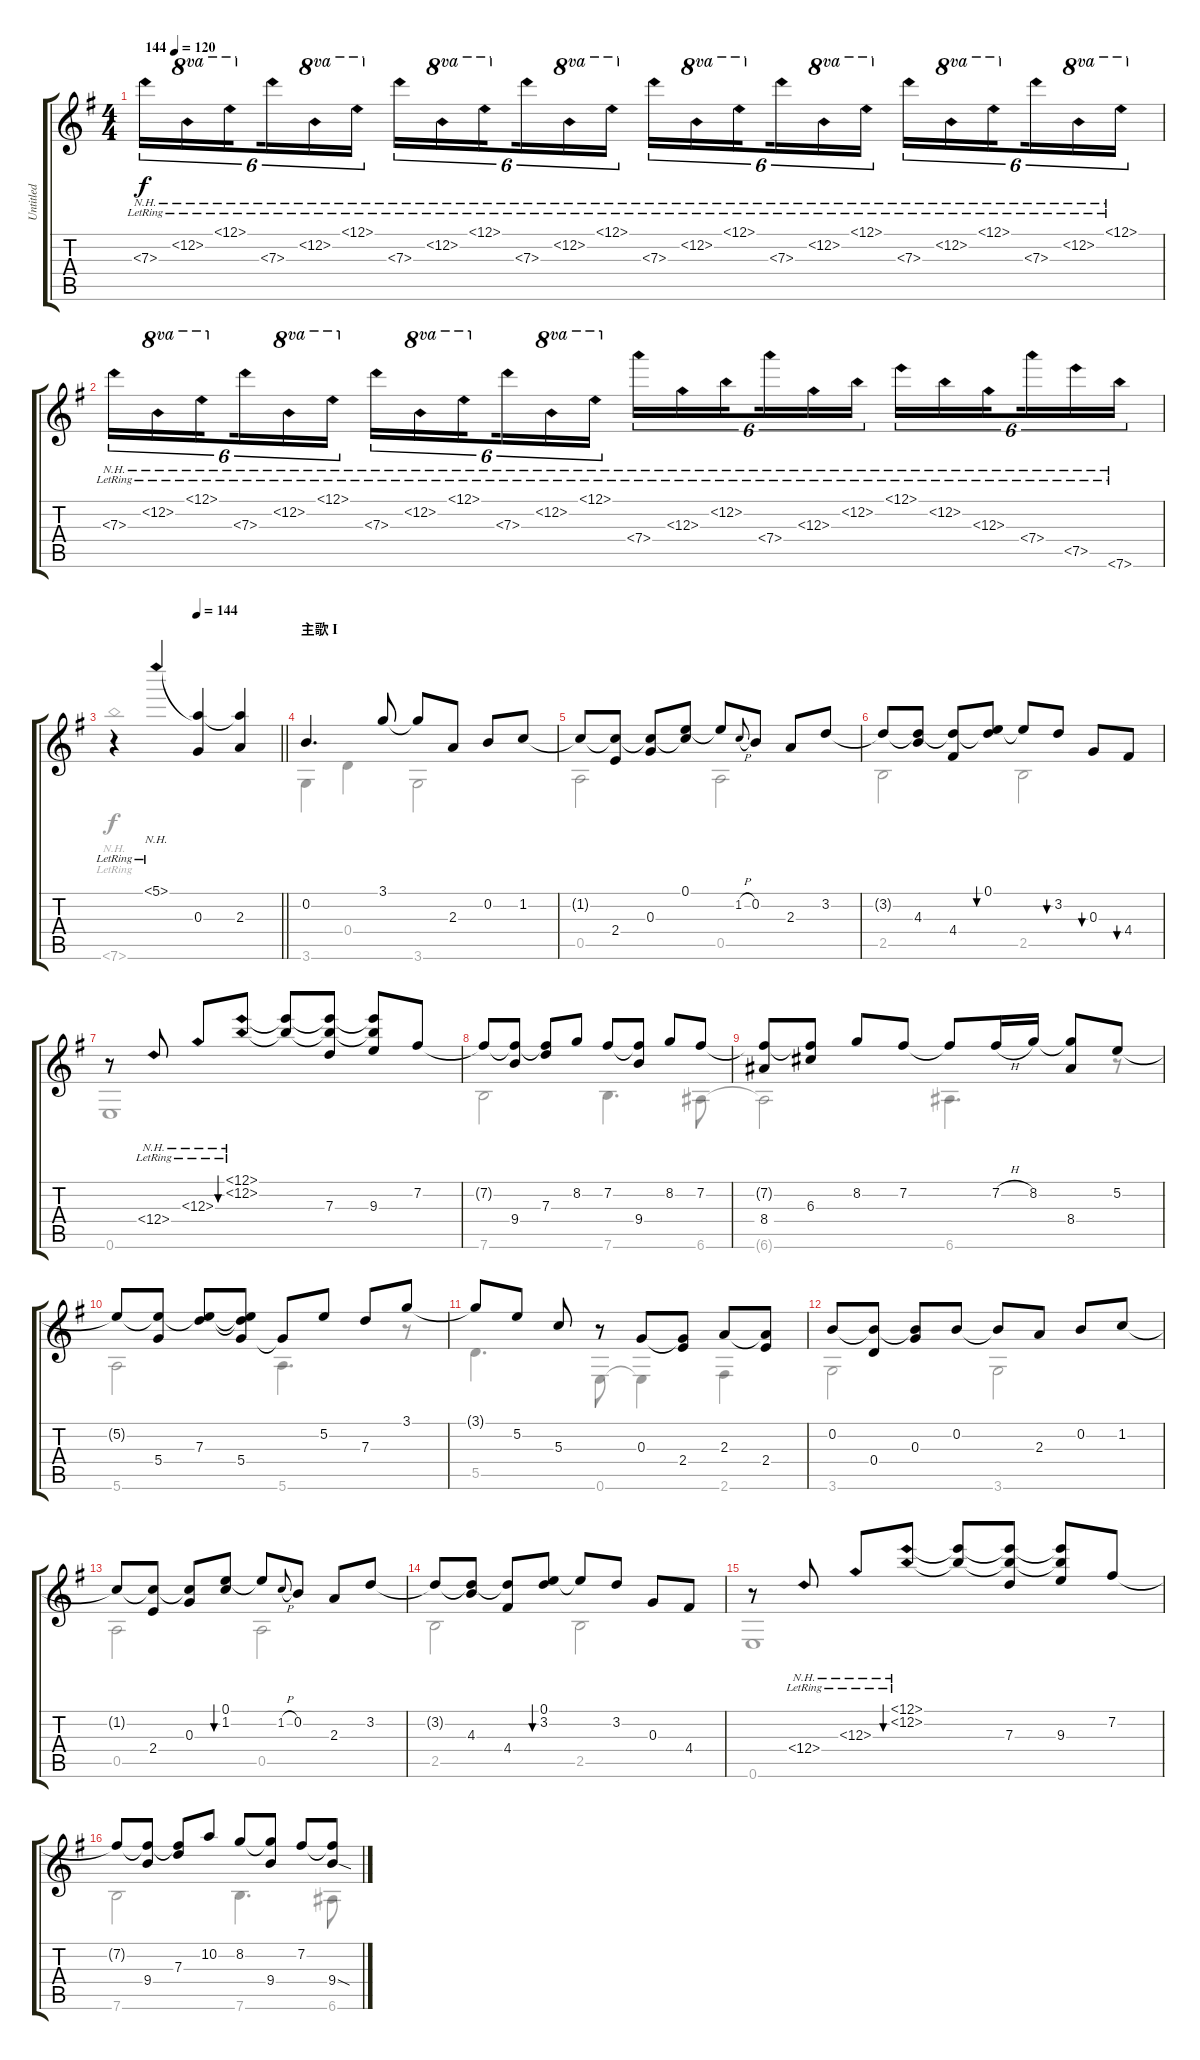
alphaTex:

\track ("Untitled" "Untitled") {instrument acousticguitarnylon}
\staff {score tabs}
\tuning (E4 B3 G3 D3 A2 E2) {hide}
\voice
\ts (4 4)
\tempo (120 "144")
\clef g2
\ks g
7.3{nh lr}.16{tu (6 4) dy f instrument acousticguitarnylon} 12.2{nh lr}.16{tu (6 4) ot 8va} 12.1{nh lr}.16{tu (6 4) ot 8va beam splitsecondary} 7.3{nh lr}.16{tu (6 4)} 12.2{nh lr}.16{tu (6 4) ot 8va} 12.1{nh lr}.16{tu (6 4) ot 8va} 7.3{nh lr}.16{tu (6 4)} 12.2{nh lr}.16{tu (6 4) ot 8va} 12.1{nh lr}.16{tu (6 4) ot 8va beam splitsecondary} 7.3{nh lr}.16{tu (6 4)} 12.2{nh lr}.16{tu (6 4) ot 8va} 12.1{nh lr}.16{tu (6 4) ot 8va} 7.3{nh lr}.16{tu (6 4)} 12.2{nh lr}.16{tu (6 4) ot 8va} 12.1{nh lr}.16{tu (6 4) ot 8va beam splitsecondary} 7.3{nh lr}.16{tu (6 4)} 12.2{nh lr}.16{tu (6 4) ot 8va} 12.1{nh lr}.16{tu (6 4) ot 8va} 7.3{nh lr}.16{tu (6 4)} 12.2{nh lr}.16{tu (6 4) ot 8va} 12.1{nh lr}.16{tu (6 4) ot 8va beam splitsecondary} 7.3{nh lr}.16{tu (6 4)} 12.2{nh lr}.16{tu (6 4) ot 8va} 12.1{nh lr}.16{tu (6 4) ot 8va} |
7.3{nh lr}.16{tu (6 4)} 12.2{nh lr}.16{tu (6 4) ot 8va} 12.1{nh lr}.16{tu (6 4) ot 8va beam splitsecondary} 7.3{nh lr}.16{tu (6 4)} 12.2{nh lr}.16{tu (6 4) ot 8va} 12.1{nh lr}.16{tu (6 4) ot 8va} 7.3{nh lr}.16{tu (6 4)} 12.2{nh lr}.16{tu (6 4) ot 8va} 12.1{nh lr}.16{tu (6 4) ot 8va beam splitsecondary} 7.3{nh lr}.16{tu (6 4)} 12.2{nh lr}.16{tu (6 4) ot 8va} 12.1{nh lr}.16{tu (6 4) ot 8va} 7.4{nh lr}.16{tu (6 4) ot 8vb} 12.3{nh lr}.16{tu (6 4)} 12.2{nh lr}.16{tu (6 4) beam splitsecondary} 7.4{nh lr}.16{tu (6 4) ot 8vb} 12.3{nh lr}.16{tu (6 4)} 12.2{nh lr}.16{tu (6 4)} 12.1{nh lr}.16{tu (6 4)} 12.2{nh lr}.16{tu (6 4)} 12.3{nh lr}.16{tu (6 4) beam splitsecondary} 7.4{nh lr}.16{tu (6 4) ot 8vb} 7.5{nh lr}.16{tu (6 4) ot 8vb} 7.6{nh lr}.16{tu (6 4) ot 8vb} |
\tempo (144 0.5)
\barLineRight lightlight
r.4 5.1{nh lr}.4 (5.1{t} 0.3).4 (5.1{t} 2.3).4 |
\section ("" "主歌 I")
0.2.4{d} 3.1.8 3.1{t}.8 2.3.8 0.2.8 1.2.8 |
1.2{t}.8 (1.2{t} 2.4).8 (1.2{t} 0.3).8 (0.1 1.2{t}).8 0.1{t}.8 1.2{h}.8{gr onbeat} 0.2.8 2.3.8 3.2.8 |
3.2{t}.8 (3.2{t} 4.3).8 (3.2{t} 4.4).8 (0.1 3.2{t}).8{bu 30} 0.1{t}.8 3.2.8{bu 30} 0.3.8{bu 30} 4.4.8{bu 30} |
r.8 12.4{nh lr}.8 12.3{nh lr}.8 (12.1{nh lr} 12.2{nh lr}).8{bu 30} (12.1{t} 12.2{t}).8 (12.1{t} 12.2{t} 7.3).8 (12.1{t} 12.2{t} 9.3).8 7.2.8 |
7.2{t}.8 (7.2{t} 9.4).8 (7.2{t} 7.3).8 8.2.8 7.2.8 (7.2{t} 9.4).8 8.2.8 7.2.8 |
(7.2{t} 8.4).8 (7.2{t} 6.3).8 8.2.8 7.2.8 7.2{t}.8 7.2{h}.16 8.2.16 (8.2{t} 8.4).8 5.2.8 |
5.2{t}.8 (5.2{t} 5.4).8 (5.2{t} 7.3).8 (5.2{t} 7.3{t} 5.4).8 5.4{t}.8 5.2.8 7.3.8 3.1.8 |
3.1{t}.8 5.2.8 5.3.8 r.8 0.3.8 (0.3{t} 2.4).8 2.3.8 (2.3{t} 2.4).8 |
0.2.8 (0.2{t} 0.4).8 (0.2{t} 0.3).8 0.2.8 0.2{t}.8 2.3.8 0.2.8 1.2.8 |
1.2{t}.8 (1.2{t} 2.4).8 (1.2{t} 0.3).8 (0.1 1.2).8{bu 60} 0.1{t}.8 1.2{h}.8{gr onbeat} 0.2.8 2.3.8 3.2.8 |
3.2{t}.8 (3.2{t} 4.3).8 (3.2{t} 4.4).8 (0.1 3.2).8{bu 60} 0.1{t}.8 3.2.8 0.3.8 4.4.8 |
r.8 12.4{nh lr}.8 12.3{nh lr}.8 (12.1{nh lr} 12.2{nh lr}).8{bu 30} (12.1{t} 12.2{t}).8 (12.1{t} 12.2{t} 7.3).8 (12.1{t} 12.2{t} 9.3).8 7.2.8 |
7.2{t}.8 (7.2{t} 9.4).8 (7.2{t} 7.3).8 10.2.8 8.2.8 (8.2{t} 9.4).8 7.2.8 (7.2{t} 9.4{sod}).8
\voice
\clef g2
\ottava regular
\simile none
\ks g
|
|
\barLineRight lightlight
7.6{nh lr}.1{ot 8vb} |
3.6.4 0.4.4 3.6.2 |
0.5.2 0.5.2 |
2.5.2 2.5.2 |
0.6.1 |
7.6.2 7.6.4{d} 6.6.8 |
6.6{t}.2 6.6.4{d} r.8 |
5.6.2 5.6.4{d} r.8 |
5.5.4{d} 0.6.8 0.6{t}.4 2.6.4 |
3.6.2 3.6.2 |
0.5.2 0.5.2 |
2.5.2 2.5.2 |
0.6.1 |
7.6.2 7.6.4{d} 6.6.8
